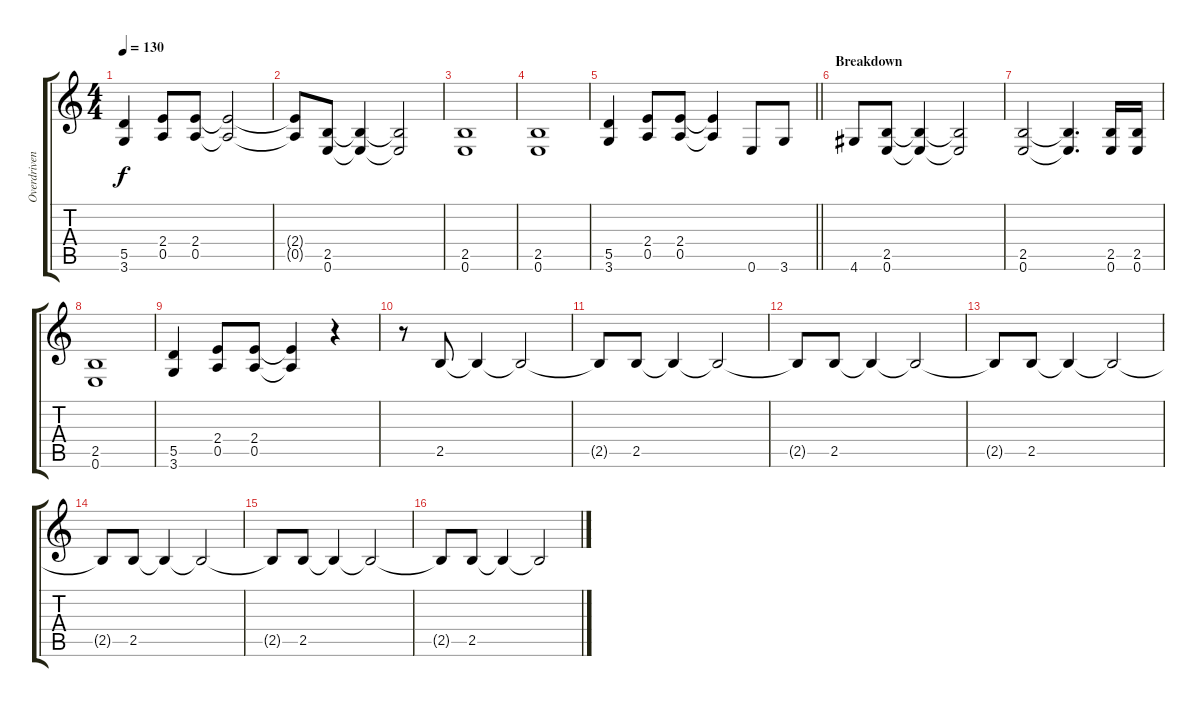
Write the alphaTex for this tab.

\track ("Overdriven Guitar" "Overdriven") {instrument overdrivenguitar}
\staff {score tabs}
\tuning (E4 B3 G3 D3 A2 E2) {hide}
\ts (4 4)
\tempo 130
\clef g2
\ks c
(5.5 3.6).4{dy f} (2.4 0.5).8 (2.4 0.5).8 (2.4{t} 0.5{t}).2 |
(2.4{t} 0.5{t}).8 (2.5 0.6).8 (2.5{t} 0.6{t}).4 (2.5{t} 0.6{t}).2 |
(2.5 0.6).1 |
(2.5 0.6).1 |
\barLineRight lightlight
(5.5 3.6).4 (2.4 0.5).8 (2.4 0.5).8 (2.4{t} 0.5{t}).4 0.6.8 3.6.8 |
\section ("" "Breakdown")
4.6.8 (2.5 0.6).8 (2.5{t} 0.6{t}).4 (2.5{t} 0.6{t}).2 |
(2.5 0.6).2 (2.5{t} 0.6{t}).4{d} (2.5 0.6).16 (2.5 0.6).16 |
(2.5 0.6).1 |
(5.5 3.6).4 (2.4 0.5).8 (2.4 0.5).8 (2.4{t} 0.5{t}).4 r.4 |
r.8 2.5.8 2.5{t}.4 2.5{t}.2 |
2.5{t}.8 2.5.8 2.5{t}.4 2.5{t}.2 |
2.5{t}.8 2.5.8 2.5{t}.4 2.5{t}.2 |
2.5{t}.8 2.5.8 2.5{t}.4 2.5{t}.2 |
2.5{t}.8 2.5.8 2.5{t}.4 2.5{t}.2 |
2.5{t}.8 2.5.8 2.5{t}.4 2.5{t}.2 |
2.5{t}.8 2.5.8 2.5{t}.4 2.5{t}.2
